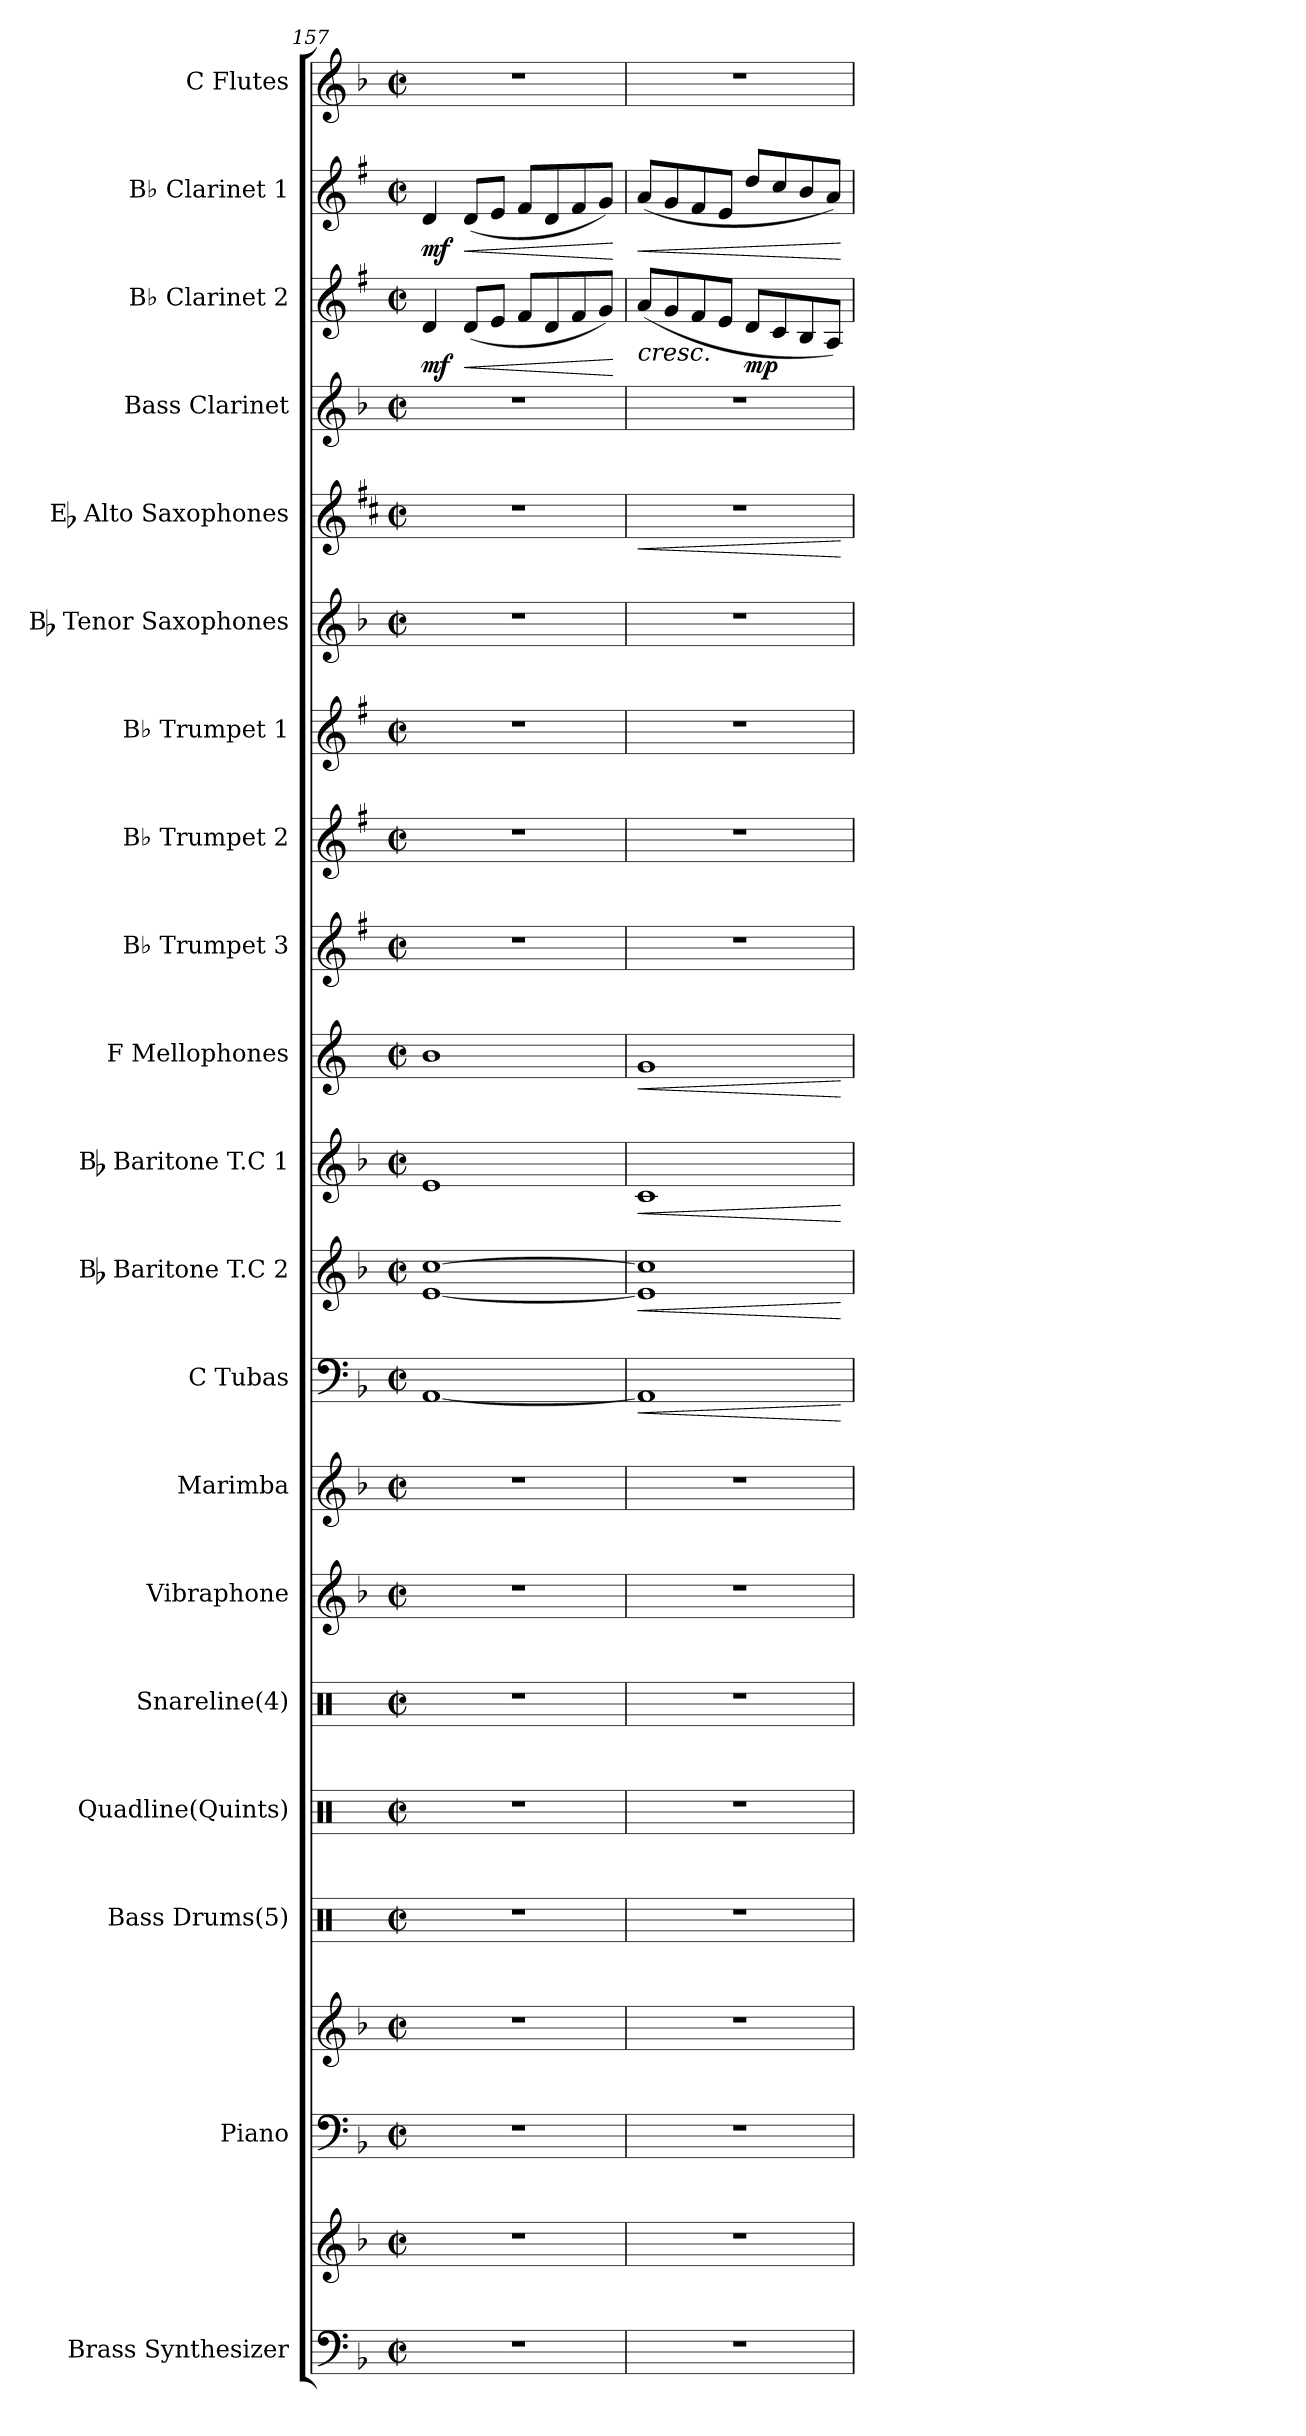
**kern	**kern	**kern	**kern	**kern	**kern	**kern	**kern	**kern	**kern	**dynam	**kern	**dynam	**kern	**dynam	**kern	**dynam	**kern	**kern	**kern	**kern	**kern	**dynam	**kern	**kern	**dynam	**kern	**dynam	**kern
*part20	*part20	*part19	*part19	*part18	*part17	*part16	*part15	*part14	*part13	*part13	*part12	*part12	*part11	*part11	*part10	*part10	*part9	*part8	*part7	*part6	*part5	*part5	*part4	*part3	*part3	*part2	*part2	*part1
*staff22	*staff21	*staff20	*staff19	*staff18	*staff17	*staff16	*staff15	*staff14	*staff13	*staff13	*staff12	*staff12	*staff11	*staff11	*staff10	*staff10	*staff9	*staff8	*staff7	*staff6	*staff5	*staff5	*staff4	*staff3	*staff3	*staff2	*staff2	*staff1
*I"Brass Synthesizer	*	*I"Piano	*	*I"Bass Drums(5)	*I"Quadline(Quints)	*I"Snareline(4)	*I"Vibraphone	*I"Marimba	*I"C Tubas	*	*I"Bb Baritone T.C 2	*	*I"Bb Baritone T.C 1	*	*I"F Mellophones	*	*I"B♭ Trumpet 3	*I"B♭ Trumpet 2	*I"B♭ Trumpet 1	*I"Bb Tenor Saxophones	*I"Eb Alto Saxophones	*	*I"Bass Clarinet	*I"B♭ Clarinet 2	*	*I"B♭ Clarinet 1	*	*I"C Flutes
*I'Synth.	*	*I'Pno.	*	*I'BD	*	*	*	*I'Marimba	*I'Tubas	*	*I'Baritone T.C 2	*	*I'Baritone T.C 1	*	*I'Mello	*	*I'B♭ Tpt. 3	*I'B♭ Tpt. 2	*I'B♭ Tpt. 1	*I'Tenor Saxes	*I'Alto Saxes	*	*I'B. Cl.	*I'B♭ Cl. 2	*	*I'B♭ Cl. 1	*	*I'Flutes
!!LO:PB:g=z
*clefF4	*clefG2	*clefF4	*clefG2	*clefX	*clefX	*clefX	*clefG2	*clefG2	*clefF4	*	*clefG2	*	*clefG2	*	*clefG2	*	*clefG2	*clefG2	*clefG2	*clefG2	*clefG2	*	*clefG2	*clefG2	*	*clefG2	*	*clefG2
*	*	*	*	*	*	*	*	*	*	*	*ITrd8c14	*	*ITrd8c14	*	*ITrd4c7	*	*ITrd1c2	*ITrd1c2	*ITrd1c2	*ITrd8c14	*ITrd5c9	*	*ITrd8c14	*ITrd1c2	*	*ITrd1c2	*	*
*k[b-]	*k[b-]	*k[b-]	*k[b-]	*k[]	*k[]	*k[]	*k[b-]	*k[b-]	*k[b-]	*	*k[b-]	*	*k[b-]	*	*k[b-]	*	*k[b-]	*k[b-]	*k[b-]	*k[b-]	*k[b-]	*	*k[b-]	*k[b-]	*	*k[b-]	*	*k[b-]
*M2/2	*M2/2	*M2/2	*M2/2	*M2/2	*M2/2	*M2/2	*M2/2	*M2/2	*M2/2	*	*M2/2	*	*M2/2	*	*M2/2	*	*M2/2	*M2/2	*M2/2	*M2/2	*M2/2	*	*M2/2	*M2/2	*	*M2/2	*	*M2/2
*met(c|)	*met(c|)	*met(c|)	*met(c|)	*met(c|)	*met(c|)	*met(c|)	*met(c|)	*met(c|)	*met(c|)	*	*met(c|)	*	*met(c|)	*	*met(c|)	*	*met(c|)	*met(c|)	*met(c|)	*met(c|)	*met(c|)	*	*met(c|)	*met(c|)	*	*met(c|)	*	*met(c|)
=157	=157	=157	=157	=157	=157	=157	=157	=157	=157	=157	=157	=157	=157	=157	=157	=157	=157	=157	=157	=157	=157	=157	=157	=157	=157	=157	=157	=157
!	!	!	!	!	!	!	!	!	!	!	!	!	!	!	!	!	!	!	!	!	!	!	!	!	!LO:DY:b	!	!LO:DY:b	!
1r	1r	1r	1r	1r	1r	1r	1r	1r	[1AA	.	[1E [1c	.	1E	.	1e	.	1r	1r	1r	1r	1r	.	1r	4c/	mf	4c/	mf	1r
!	!	!	!	!	!	!	!	!	!	!	!	!	!	!	!	!	!	!	!	!	!	!	!	!	!LO:HP:b	!	!LO:HP:b	!
.	.	.	.	.	.	.	.	.	.	.	.	.	.	.	.	.	.	.	.	.	.	.	.	(8c/L	<	(8c/L	<	.
.	.	.	.	.	.	.	.	.	.	.	.	.	.	.	.	.	.	.	.	.	.	.	.	8d/J	.	8d/J	.	.
.	.	.	.	.	.	.	.	.	.	.	.	.	.	.	.	.	.	.	.	.	.	.	.	8e/L	.	8e/L	.	.
.	.	.	.	.	.	.	.	.	.	.	.	.	.	.	.	.	.	.	.	.	.	.	.	8c/	.	8c/	.	.
.	.	.	.	.	.	.	.	.	.	.	.	.	.	.	.	.	.	.	.	.	.	.	.	8e/	.	8e/	.	.
.	.	.	.	.	.	.	.	.	.	.	.	.	.	.	.	.	.	.	.	.	.	.	.	8f/J)	.	8f/J)	.	.
.	.	.	.	.	.	.	.	.	.	.	.	.	.	.	.	.	.	.	.	.	.	.	.	.	[	.	[	.
!!LO:PB:g=z
=158	=158	=158	=158	=158	=158	=158	=158	=158	=158	=158	=158	=158	=158	=158	=158	=158	=158	=158	=158	=158	=158	=158	=158	=158	=158	=158	=158	=158
!	!	!	!	!	!	!	!	!	!	!LO:HP:b	!	!LO:HP:b	!	!LO:HP:b	!	!LO:HP:b	!	!	!	!	!	!LO:HP:b	!	!	!LO:HP:b	!	!LO:HP:b	!
1r	1r	1r	1r	1r	1r	1r	1r	1r	1AA]	<	1E] 1c]	<	1C	<	1c	<	1r	1r	1r	1r	1r	<	1r	(8g/L	<	(8g/L	<	1r
.	.	.	.	.	.	.	.	.	.	.	.	.	.	.	.	.	.	.	.	.	.	.	.	8f/	.	8f/	.	.
.	.	.	.	.	.	.	.	.	.	.	.	.	.	.	.	.	.	.	.	.	.	.	.	8e/	.	8e/	.	.
.	.	.	.	.	.	.	.	.	.	.	.	.	.	.	.	.	.	.	.	.	.	.	.	8d/J	.	8d/J	.	.
!	!	!	!	!	!	!	!	!	!	!	!	!	!	!	!	!	!	!	!	!	!	!	!	!	!LO:DY:b	!	!	!
.	.	.	.	.	.	.	.	.	.	.	.	.	.	.	.	.	.	.	.	.	.	.	.	8c/L	mp	8cc/L	.	.
.	.	.	.	.	.	.	.	.	.	.	.	.	.	.	.	.	.	.	.	.	.	.	.	8B-/	.	8b-/	.	.
.	.	.	.	.	.	.	.	.	.	.	.	.	.	.	.	.	.	.	.	.	.	.	.	8A/	.	8a/	.	.
.	.	.	.	.	.	.	.	.	.	.	.	.	.	.	.	.	.	.	.	.	.	.	.	8G/J)	.	8g/J)	.	.
.	.	.	.	.	.	.	.	.	.	[	.	[	.	[	.	[	.	.	.	.	.	[	.	.	[	.	[	.
=	=	=	=	=	=	=	=	=	=	=	=	=	=	=	=	=	=	=	=	=	=	=	=	=	=	=	=	=
*-	*-	*-	*-	*-	*-	*-	*-	*-	*-	*-	*-	*-	*-	*-	*-	*-	*-	*-	*-	*-	*-	*-	*-	*-	*-	*-	*-	*-
